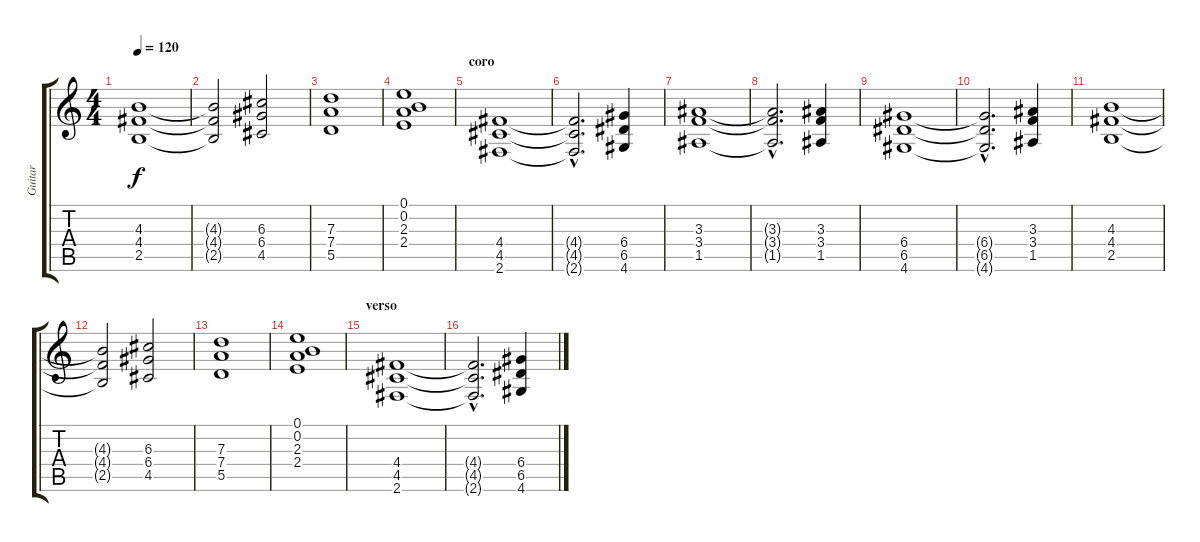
\track ("Guitar " "Guitar ") {instrument distortionguitar}
\staff {score tabs}
\tuning (E4 B3 G3 D3 A2 E2) {hide}
\ts (4 4)
\tempo 120
\clef g2
\ks c
(4.3 4.4 2.5).1{dy f} |
(4.3{t} 4.4{t} 2.5{t}).2 (6.3 6.4 4.5).2 |
(7.3 7.4 5.5).1 |
(0.1 0.2 2.3 2.4).1 |
\section ("" "coro")
(4.4 4.5 2.6).1 |
(4.4{hac t} 4.5{hac t} 2.6{hac t}).2{d} (6.4 6.5 4.6).4 |
(3.3 3.4 1.5).1 |
(3.3{hac t} 3.4{hac t} 1.5{hac t}).2{d} (3.3 3.4 1.5).4 |
(6.4 6.5 4.6).1 |
(6.4{hac t} 6.5{hac t} 4.6{hac t}).2{d} (3.3 3.4 1.5).4 |
(4.3 4.4 2.5).1 |
(4.3{t} 4.4{t} 2.5{t}).2 (6.3 6.4 4.5).2 |
(7.3 7.4 5.5).1 |
(0.1 0.2 2.3 2.4).1 |
\section ("" "verso")
(4.4 4.5 2.6).1 |
(4.4{hac t} 4.5{hac t} 2.6{hac t}).2{d} (6.4 6.5 4.6).4
